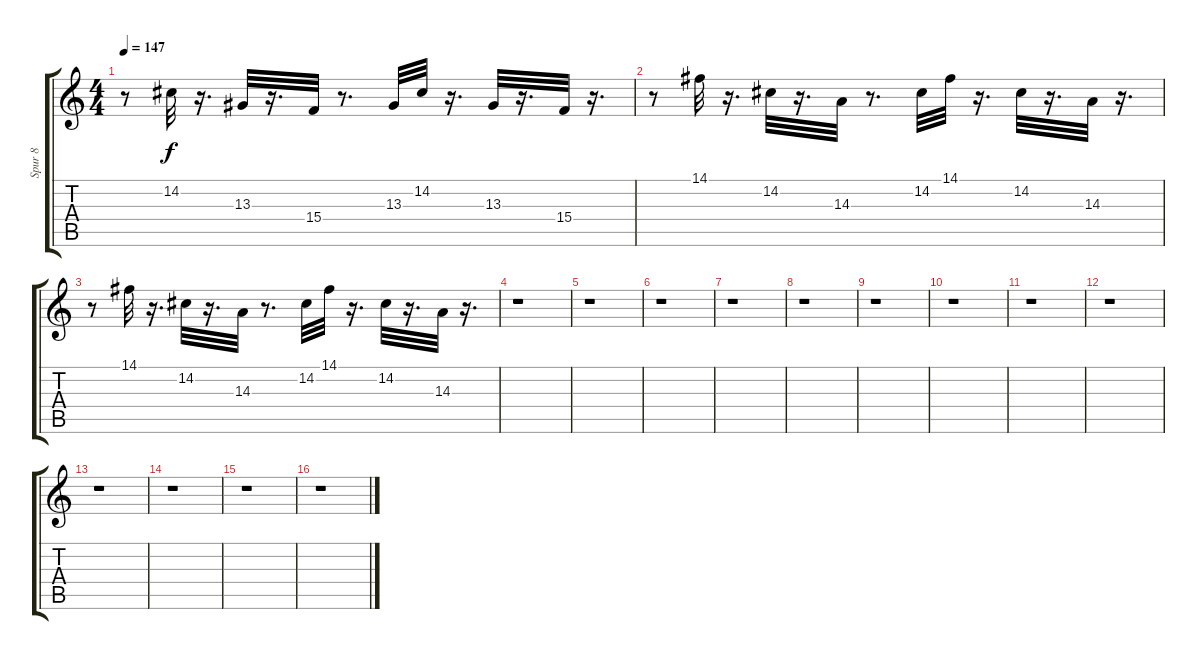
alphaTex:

\track ("Spur 8" "Spur 8") {instrument musicbox}
\staff {score tabs}
\tuning (E4 B3 G3 D3 A2 E2) {hide}
\ts (4 4)
\tempo 147
\clef g2
\ks c
r.8{dy f} 14.2.32 r.16{d} 13.3.32 r.16{d} 15.4.32 r.8{d} 13.3.32 14.2.32 r.16{d} 13.3.32 r.16{d} 15.4.32 r.16{d} |
r.8 14.1.32 r.16{d} 14.2.32 r.16{d} 14.3.32 r.8{d} 14.2.32 14.1.32 r.16{d} 14.2.32 r.16{d} 14.3.32 r.16{d} |
r.8 14.1.32 r.16{d} 14.2.32 r.16{d} 14.3.32 r.8{d} 14.2.32 14.1.32 r.16{d} 14.2.32 r.16{d} 14.3.32 r.16{d} |
r.1 |
r.1 |
r.1 |
r.1 |
r.1 |
r.1 |
r.1 |
r.1 |
r.1 |
r.1 |
r.1 |
r.1 |
r.1
